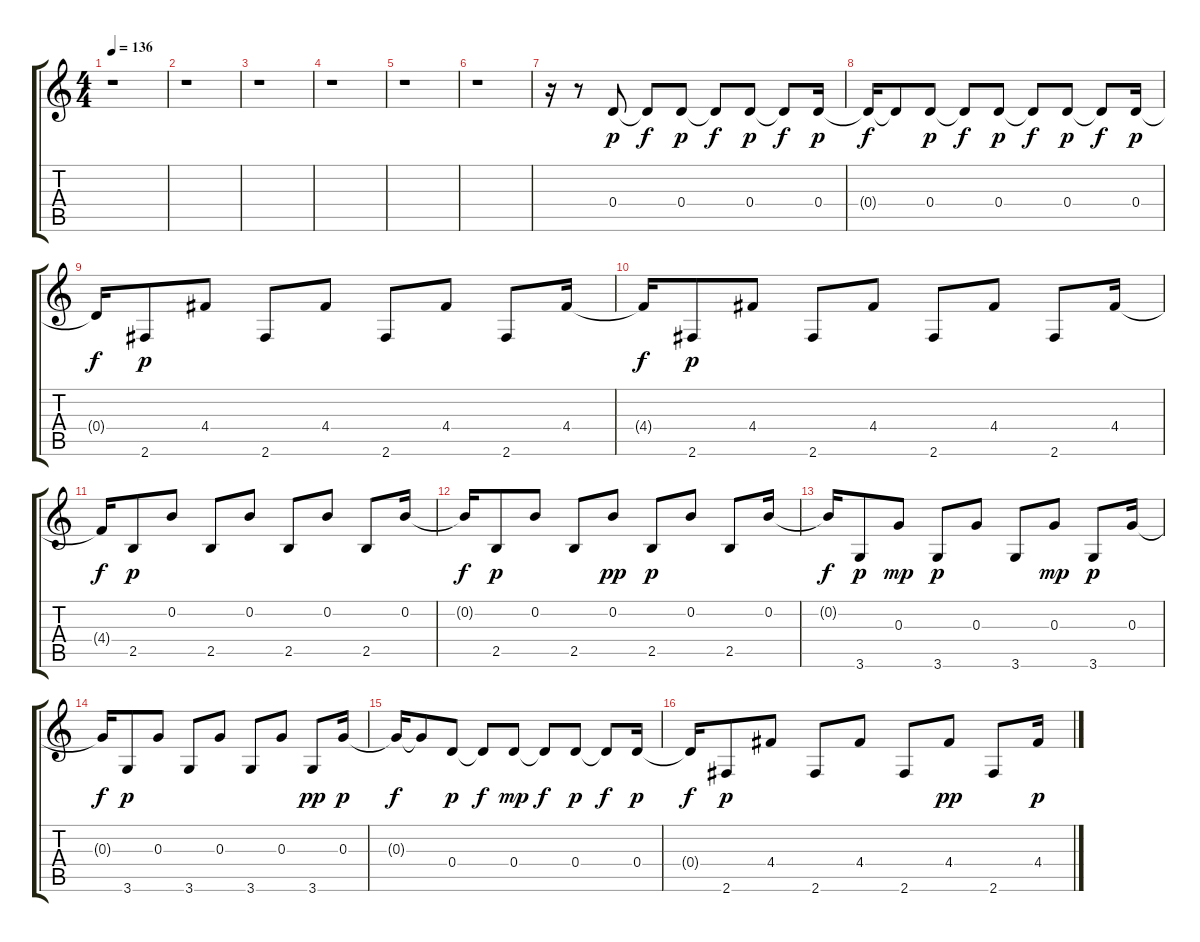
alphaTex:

\track "" {instrument synthbass1}
\staff {score tabs}
\tuning (E4 B3 G3 D3 A2 E2) {hide}
\ts (4 4)
\tempo 136
\clef g2
\ks c
r.1{dy p} |
r.1 |
r.1 |
r.1 |
r.1 |
r.1 |
r.16 r.8 0.4.8 0.4{t}.8{dy f} 0.4.8{dy p} 0.4{t}.8{dy f} 0.4.8{dy p} 0.4{t}.8{dy f} 0.4.16{dy p} |
0.4{t}.16{dy f} 0.4{t}.8 0.4.8{dy p} 0.4{t}.8{dy f} 0.4.8{dy p} 0.4{t}.8{dy f} 0.4.8{dy p} 0.4{t}.8{dy f} 0.4.16{dy p} |
0.4{t}.16{dy f} 2.6.8{dy p} 4.4.8 2.6.8 4.4.8 2.6.8 4.4.8 2.6.8 4.4.16 |
4.4{t}.16{dy f} 2.6.8{dy p} 4.4.8 2.6.8 4.4.8 2.6.8 4.4.8 2.6.8 4.4.16 |
4.4{t}.16{dy f} 2.5.8{dy p} 0.2.8 2.5.8 0.2.8 2.5.8 0.2.8 2.5.8 0.2.16 |
0.2{t}.16{dy f} 2.5.8{dy p} 0.2.8 2.5.8 0.2.8{dy pp} 2.5.8{dy p} 0.2.8 2.5.8 0.2.16 |
0.2{t}.16{dy f} 3.6.8{dy p} 0.3.8{dy mp} 3.6.8{dy p} 0.3.8 3.6.8 0.3.8{dy mp} 3.6.8{dy p} 0.3.16 |
0.3{t}.16{dy f} 3.6.8{dy p} 0.3.8 3.6.8 0.3.8 3.6.8 0.3.8 3.6.8{dy pp} 0.3.16{dy p} |
0.3{t}.16{dy f} 0.3{t}.8 0.4.8{dy p} 0.4{t}.8{dy f} 0.4.8{dy mp} 0.4{t}.8{dy f} 0.4.8{dy p} 0.4{t}.8{dy f} 0.4.16{dy p} |
0.4{t}.16{dy f} 2.6.8{dy p} 4.4.8 2.6.8 4.4.8 2.6.8 4.4.8{dy pp} 2.6.8 4.4.16{dy p}
